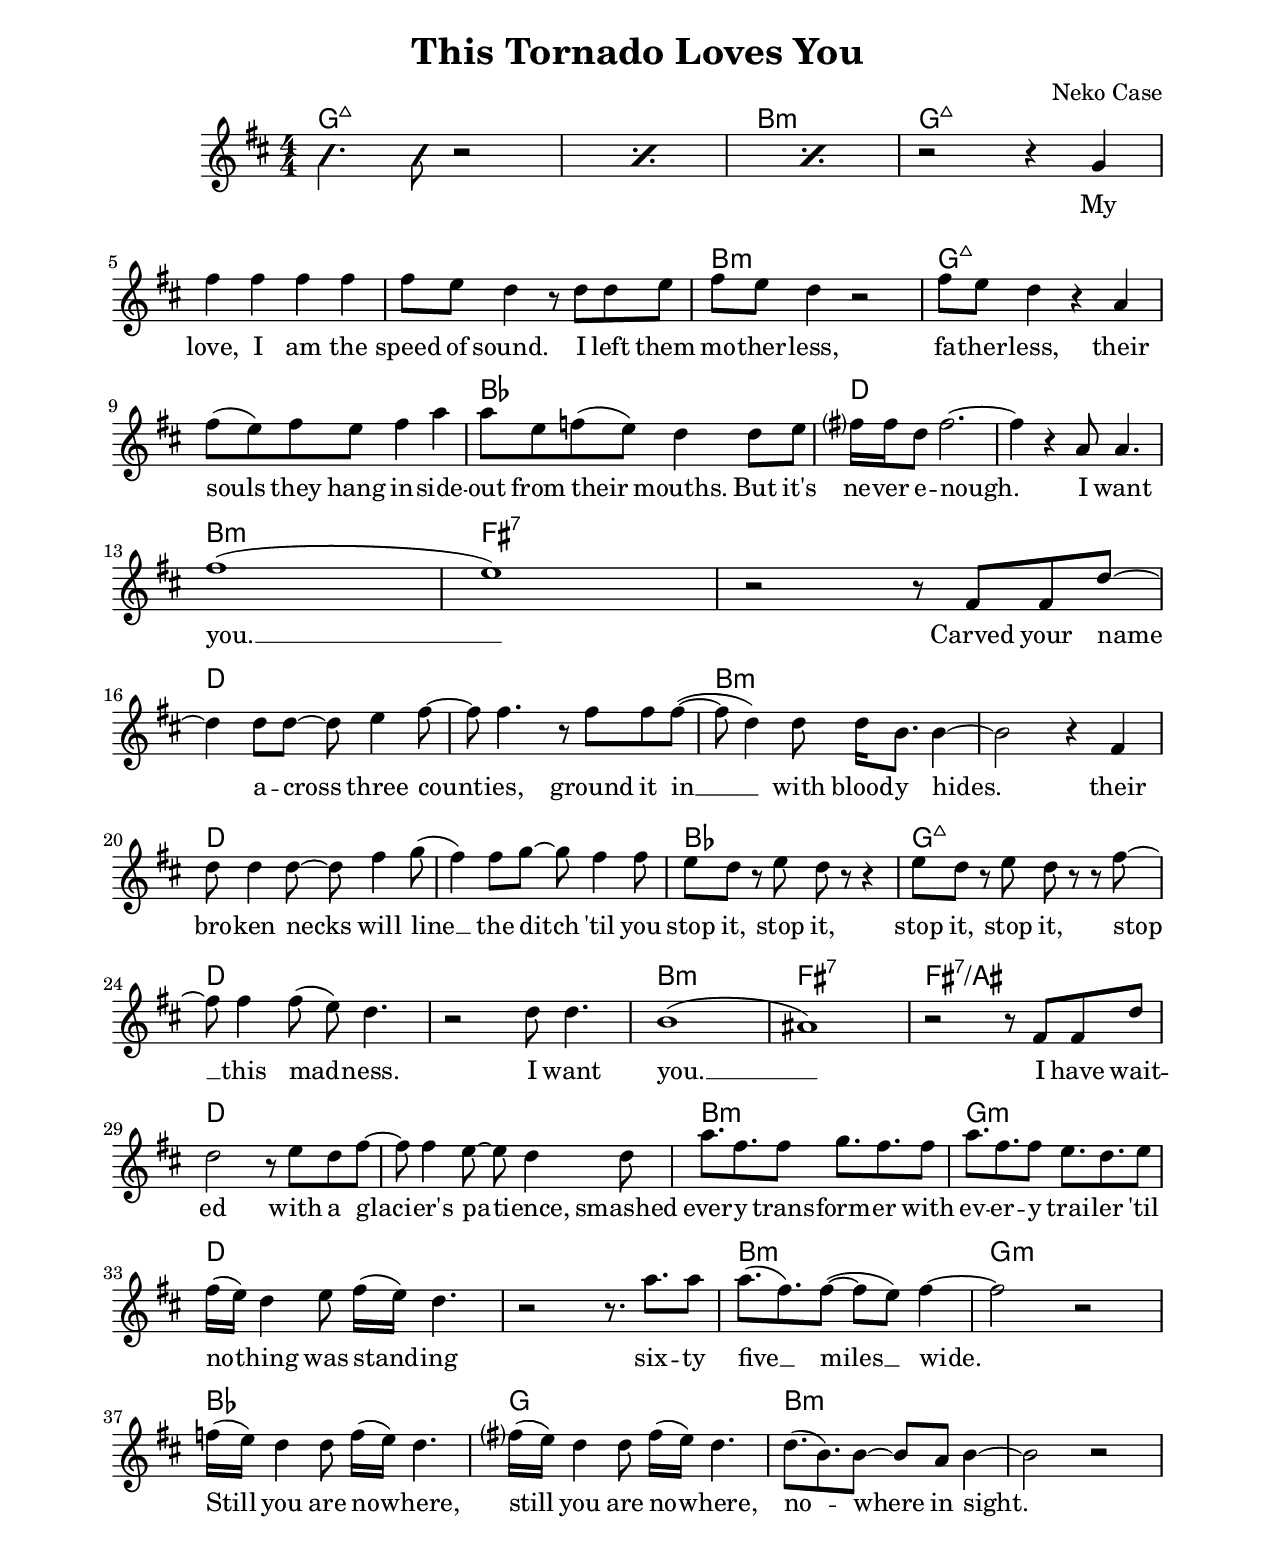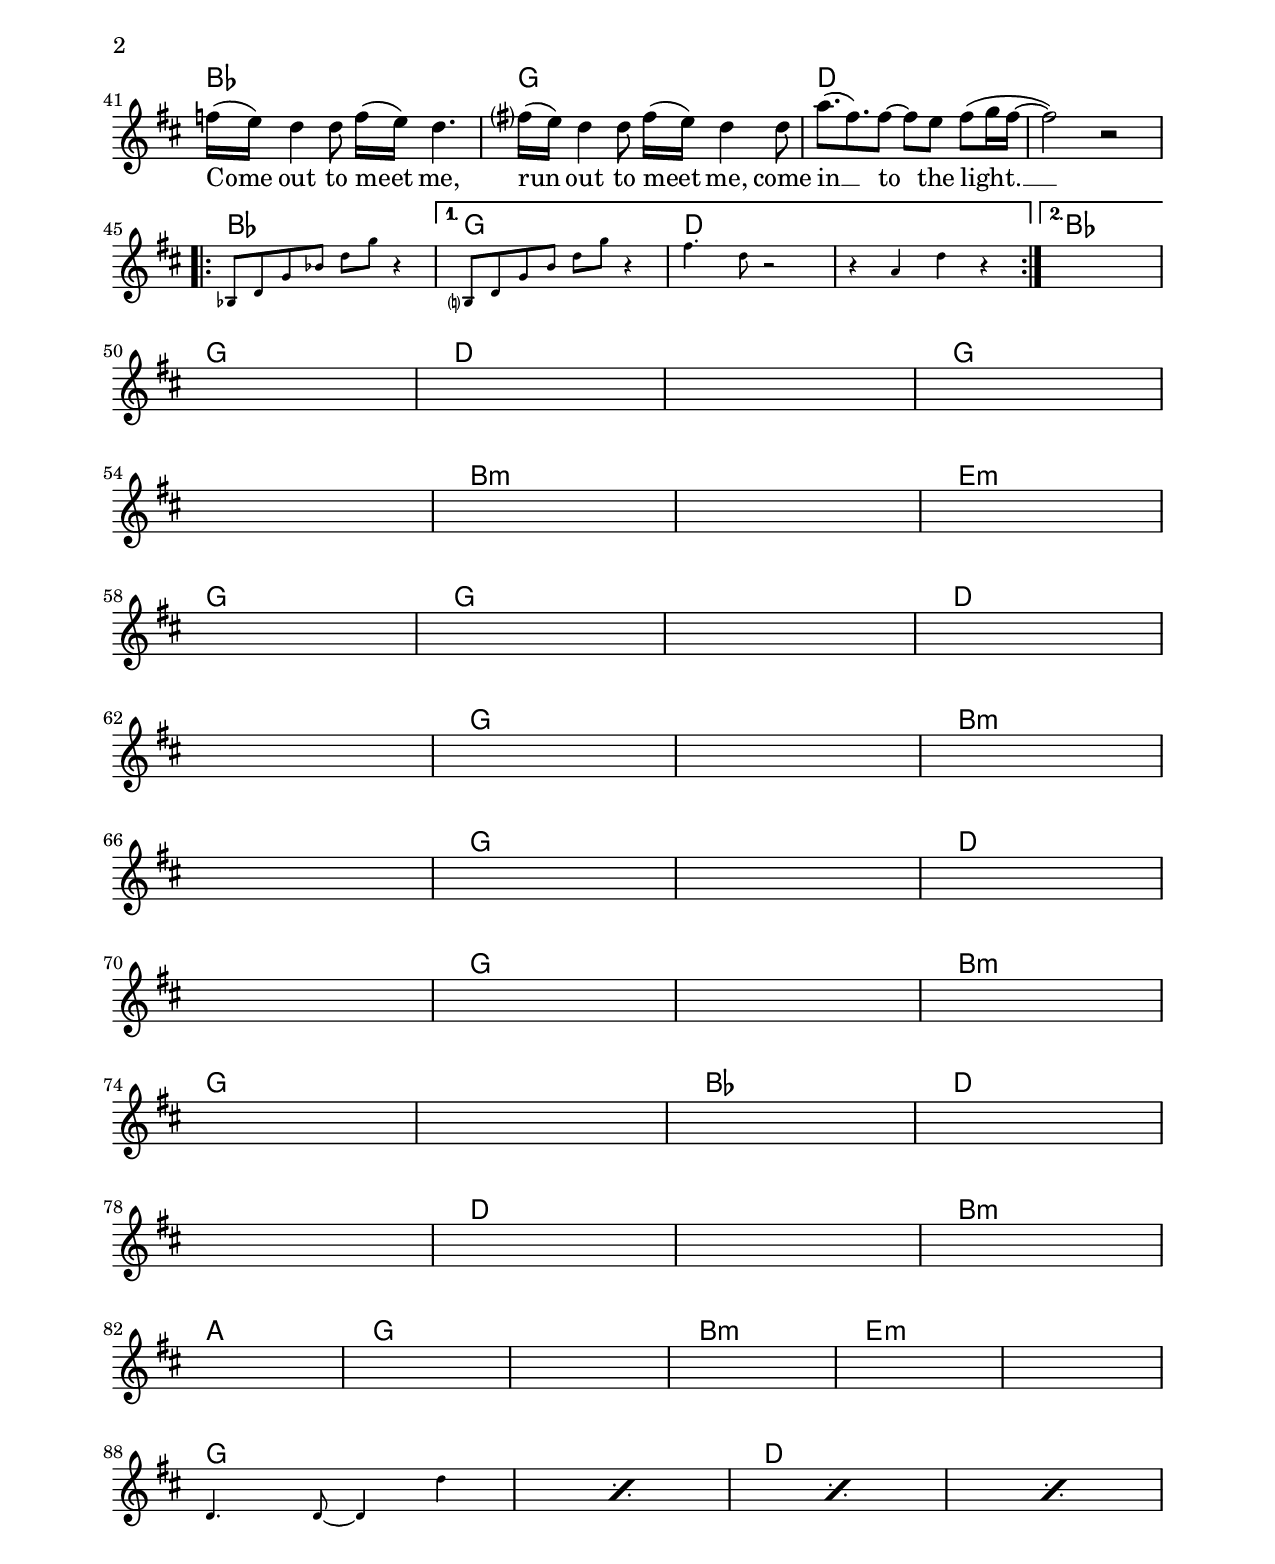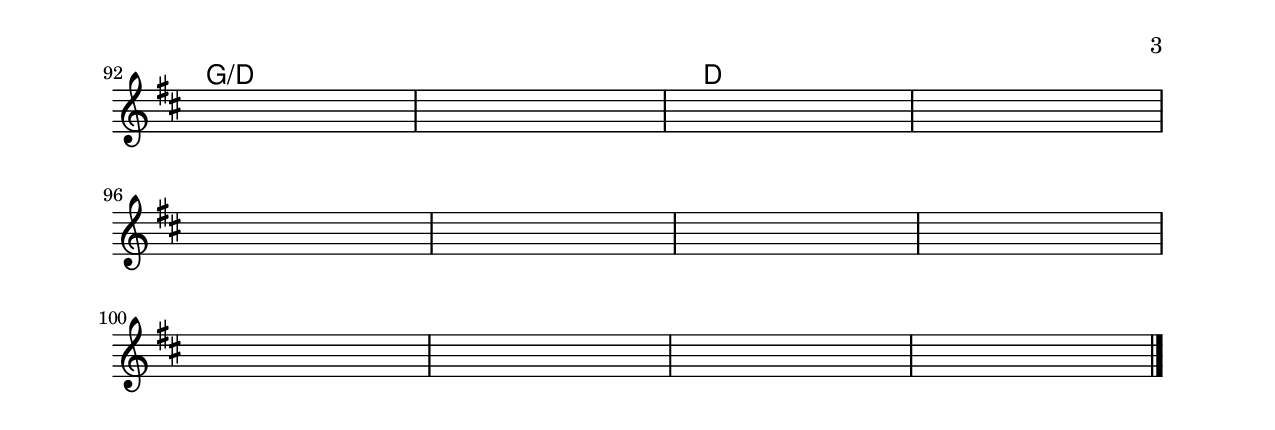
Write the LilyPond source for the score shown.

\version "2.23.80"

\include "settings.ily"
\include "style.ily"
intro = \relative c'' \new Voice \with {
  \consists "Pitch_squash_engraver"
} {

  \improvisationOn
  \repeat percent 3 {
    c4. c8 r2 |
  }
  \improvisationOff r2 r4
}

outro = \new CueVoice \relative c' {
  \repeat percent 4 {
    d4. d8~ d4 d' |
  }
}

melody = \relative c'' {
  \intro g4 |

  fs' fs fs fs |
  fs8 e d4 r8 d d e |
  fs e d4 r2 |
  fs8 e d4 r4 a |

  fs'8( e) fs e fs4 a |
  a8 e f( e) d4 d8 e |
  fs?16 fs d8 fs2.~ |
  fs4 r a,8 a4. |

  fs'1( |
  e) |
  r2 r8 fs, fs d'~ |

  d4 d8 d~ d e4 fs8~ |
  fs fs4. r8 fs fs fs(~ |
  fs8 d4) d8 d16 b8. b4~ |
  b2 r4 fs |

  d'8 d4 d8~ d fs4 g8( |
  fs4) fs8 g~ g fs4 fs8 |
  e d r e d r r4 |
  e8 d r e d r r8 fs~ |

  fs fs4 fs8( e8) d4. |
  r2 d8 d4. |

  b1( |
  as) |
  r2 r8 fs fs d' |

  d2 r8 e d fs~ |
  fs fs4 e8~ e d4 d8 |
  a'8. fs fs8 g8. fs fs8 |
  a8. fs fs8 e8. d e8 |

  fs16( e) d4 e8 fs16( e) d4. |
  r2 r8. a' a8 |
  a8.( fs) fs8~( fs e) fs4~ |
  fs2 r |

  f16( e) d4 d8 f16( e) d4. |
  fs?16( e) d4 d8 fs16( e) d4. |
  d8.( b) b8~ b a b4~ |
  b2 r |

  f'16( e) d4 d8 f16( e) d4. |
  fs?16( e) d4 d8 fs16( e) d4 d8 |
  a'8.( fs) fs8~ fs e fs8( g16 fs~ |
  fs2) r2 |

  \new CueVoice \relative c' {
    bf8 d g bf d g r4 |
    b,,?8 d g b d g r4 |
    fs4. d8 r2 |
    r4 a d r |
  }
  s1 * 39 |
  \outro
}

text = \lyricmode {
  My love, I am the speed of sound.
  I left them mo -- ther -- less, fa -- ther -- less,
  their souls they hang in -- side -- out from their mouths.
  But it's ne -- ver e -- nough.
  I want you. __

  Carved your name a -- cross three count -- ies,
  ground it in __ with blood -- y hides.
  their bro -- ken necks will line __ the ditch
  'til you stop it, stop it, stop it, stop it,
  stop __ this mad -- ness.
  I want you. __

  I have wait --  ed with a glac -- ier's pa -- tience,
  smashed ever -- y trans -- form -- er with ev -- er -- y trai -- ler
  'til no -- thing was stand -- ing
  six -- ty five __  miles __ wide.
  Still you are no -- where,
  still you are no -- where,
  no -- where in sight.
  Come out to meet me,
  run out to meet me,
  come in __ to the light. __

  Climb the box __ \skip 1 cars to the en -- gine through the smoke in -- to the sky.
  Your rails have al -- ways out -- run mine,
  so I pick them up and crash them down
  in a mo -- ment close to now.
  'Cause I miss, I miss, I miss, I miss, I miss
  I miss, I miss, I miss
  how you'd sigh your -- self to sleep
  when I'd rake the spring -- time a -- cross your sheets.

  My love, I am the speed of sound.
  I left them mo -- ther -- less, fa -- ther -- less,
  their souls they hang in -- side -- out from their mouths.
  But it's ne -- ver e -- nough.
  My love, __
  I'm an owl on the sill __ in the eve -- ning.
  But morn -- ing finds you
  still warm and breath -- ing. __

  \repeat unfold 2 {
    This tor -- na -- do loves you, this tor -- na -- do loves you,
    this tor -- na -- do loves you, this tor -- na -- do loves you,
    this tor -- na -- do loves you.
    What will make you bel -- ieve me? __
  }
}

intro = \chordmode {
  g1:maj  |
  s |
  b:m |
  g:maj |
}

verse = \chordmode {
  s1  |
  s |
  b:m |
  g:maj |

  s1  |
  bf |
  d |
  s |

  b:m |
  fs:7 |
  s |

  d |
  s |
  b:m |
  s |

  d |
  s |
  bf |
  g:maj |

  d |
  s |

  b:m |
  fs:7 |
  fs:7/as |

  d |
  s |
  b:m |
  g:m |

  d |
  s |
  b:m |
  g:m |

  bf |
  g |
  b:m |
  s |

  bf |
  g |
  d |
  s |

  bf |
  g |
  d |
  s |

  bf |
  g |
  d |
  s |

  g |
  s |
  b:m |
  s |

  e:m |
  g |

  g |
  s |
  d |
  s |

  g |
  s |
  b:m |
  s |

  g |
  s |
  d |
  s |

  g |
  s |
  b:m |
  g |

  s1  |
  bf |
  d |
  s |

  d |
  s |
  b:m |
  a |

  g |
  s |
  b:m |
  e:m |
  s |

  g |
  s |
  d |
  s |

  g:/d |
  s |
  d |
  s |
}

changes = \chords {
  \intro
  \verse
}

base = {
  s1 * 4 |
}

twice_base =  {
  \repeat unfold 2 {
    \base
  }
}

intro = {
  \base
}

part_one = {
  \twice_base
  s1 * 3 |
}

part_two = {
  \twice_base
  s1 * 5 |
}

part_three = {
  \repeat unfold 2 {
    \twice_base
  }
}

instrumental = {
  \repeat volta 2 {
    s1 * 1 |
    \alternative {
      \volta 1 {
        s1 * 3 |
      } \volta 2 {
        s1 |
      }
    }
  }
}

part_four = {
  \repeat unfold 5 {
    \base
  }
}

part_five = {
  \repeat unfold 4 {
    \base
  }
  s1 * 2 |
}

outro = {
  \repeat unfold 4 {
    \base
  }
}

structure = {
  \key d \major
  \time 4/4

  \intro
  \part_one
  \part_two
  \part_three
  \instrumental
  \part_four
  \part_five
  \outro

  \bar "|."
}


\header {
  title = "This Tornado Loves You"
  composer = "Neko Case"
}

melody = \new Staff <<
  <<
    \melody
    \addlyrics \text
  >>
  \structure
>>

\layout {
  \context {
    \Score
    \consists #(set-bars-per-line '(4
                                    4 4 3
                                    4 4 5
                                    4 4 4 4
                                    5 4 4
                                    4 4 4
                                    4 4 4 6
                                    4 4 4 4))
  }
}

\score {
  <<
    \numericTimeSignature
    \changes
    \melody
  >>
}
